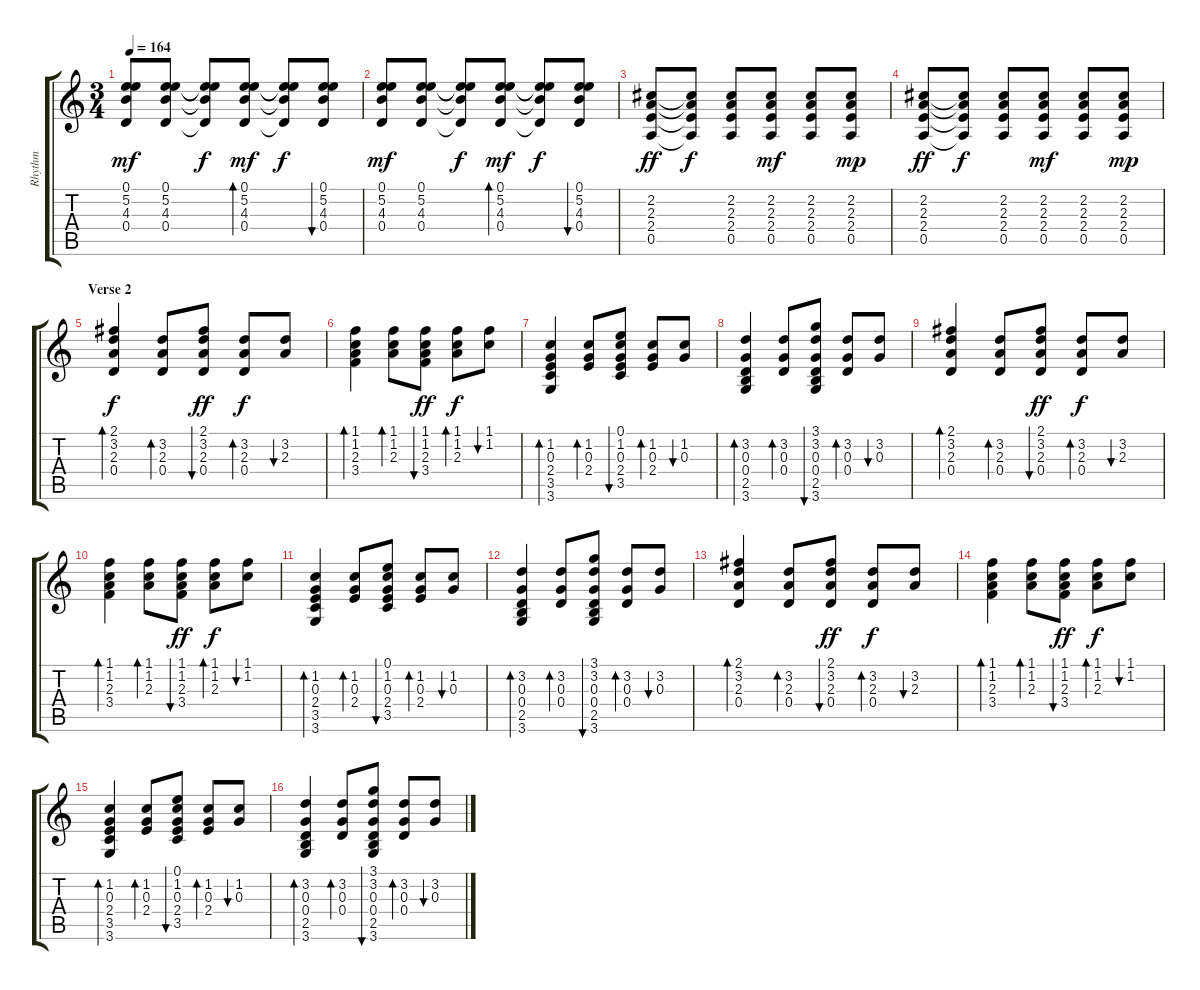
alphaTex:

\track ("Rhythm" "Rhythm") {instrument acousticguitarsteel}
\staff {score tabs}
\tuning (E4 B3 G3 D3 A2 E2) {hide}
\ts (3 4)
\tempo 164
\clef g2
\ks c
(0.1 5.2 4.3 0.4).8{dy mf} (0.1 5.2 4.3 0.4).8 (0.1{t} 5.2{t} 4.3{t} 0.4{t}).8{dy f} (0.1 5.2 4.3 0.4).8{bd 60 dy mf} (0.1{t} 5.2{t} 4.3{t} 0.4{t}).8{dy f} (0.1 5.2 4.3 0.4).8{bu 60} |
(0.1 5.2 4.3 0.4).8{dy mf} (0.1 5.2 4.3 0.4).8 (0.1{t} 5.2{t} 4.3{t} 0.4{t}).8{dy f} (0.1 5.2 4.3 0.4).8{bd 60 dy mf} (0.1{t} 5.2{t} 4.3{t} 0.4{t}).8{dy f} (0.1 5.2 4.3 0.4).8{bu 60} |
(2.2 2.3 2.4 0.5).8{dy ff} (2.2{t} 2.3{t} 2.4{t} 0.5{t}).8{dy f} (2.2 2.3 2.4 0.5).8 (2.2 2.3 2.4 0.5).8{dy mf} (2.2 2.3 2.4 0.5).8 (2.2 2.3 2.4 0.5).8{dy mp} |
(2.2 2.3 2.4 0.5).8{dy ff} (2.2{t} 2.3{t} 2.4{t} 0.5{t}).8{dy f} (2.2 2.3 2.4 0.5).8 (2.2 2.3 2.4 0.5).8{dy mf} (2.2 2.3 2.4 0.5).8 (2.2 2.3 2.4 0.5).8{dy mp} |
\section ("" "Verse 2")
(2.1 3.2 2.3 0.4).4{bd 60 dy f} (3.2 2.3 0.4).8{bd 30} (2.1 3.2 2.3 0.4).8{bu 60 dy ff} (3.2 2.3 0.4).8{bd 30 dy f} (3.2 2.3).8{bu 60} |
(1.1 1.2 2.3 3.4).4{bd 60} (1.1 1.2 2.3).8{bd 30} (1.1 1.2 2.3 3.4).8{bu 60 dy ff} (1.1 1.2 2.3).8{bd 30 dy f} (1.1 1.2).8{bu 60} |
(1.2 0.3 2.4 3.5 3.6).4{bd 60} (1.2 0.3 2.4).8{bd 30} (0.1 1.2 0.3 2.4 3.5).8{bu 60} (1.2 0.3 2.4).8{bd 30} (1.2 0.3).8{bu 60} |
(3.2 0.3 0.4 2.5 3.6).4{bd 60} (3.2 0.3 0.4).8{bd 30} (3.1 3.2 0.3 0.4 2.5 3.6).8{bu 60} (3.2 0.3 0.4).8{bd 30} (3.2 0.3).8{bu 60} |
(2.1 3.2 2.3 0.4).4{bd 60} (3.2 2.3 0.4).8{bd 30} (2.1 3.2 2.3 0.4).8{bu 60 dy ff} (3.2 2.3 0.4).8{bd 30 dy f} (3.2 2.3).8{bu 60} |
(1.1 1.2 2.3 3.4).4{bd 60} (1.1 1.2 2.3).8{bd 30} (1.1 1.2 2.3 3.4).8{bu 60 dy ff} (1.1 1.2 2.3).8{bd 30 dy f} (1.1 1.2).8{bu 60} |
(1.2 0.3 2.4 3.5 3.6).4{bd 60} (1.2 0.3 2.4).8{bd 30} (0.1 1.2 0.3 2.4 3.5).8{bu 60} (1.2 0.3 2.4).8{bd 30} (1.2 0.3).8{bu 60} |
(3.2 0.3 0.4 2.5 3.6).4{bd 60} (3.2 0.3 0.4).8{bd 30} (3.1 3.2 0.3 0.4 2.5 3.6).8{bu 60} (3.2 0.3 0.4).8{bd 30} (3.2 0.3).8{bu 60} |
(2.1 3.2 2.3 0.4).4{bd 60} (3.2 2.3 0.4).8{bd 30} (2.1 3.2 2.3 0.4).8{bu 60 dy ff} (3.2 2.3 0.4).8{bd 30 dy f} (3.2 2.3).8{bu 60} |
(1.1 1.2 2.3 3.4).4{bd 60} (1.1 1.2 2.3).8{bd 30} (1.1 1.2 2.3 3.4).8{bu 60 dy ff} (1.1 1.2 2.3).8{bd 30 dy f} (1.1 1.2).8{bu 60} |
(1.2 0.3 2.4 3.5 3.6).4{bd 60} (1.2 0.3 2.4).8{bd 30} (0.1 1.2 0.3 2.4 3.5).8{bu 60} (1.2 0.3 2.4).8{bd 30} (1.2 0.3).8{bu 60} |
(3.2 0.3 0.4 2.5 3.6).4{bd 60} (3.2 0.3 0.4).8{bd 30} (3.1 3.2 0.3 0.4 2.5 3.6).8{bu 60} (3.2 0.3 0.4).8{bd 30} (3.2 0.3).8{bu 60}
